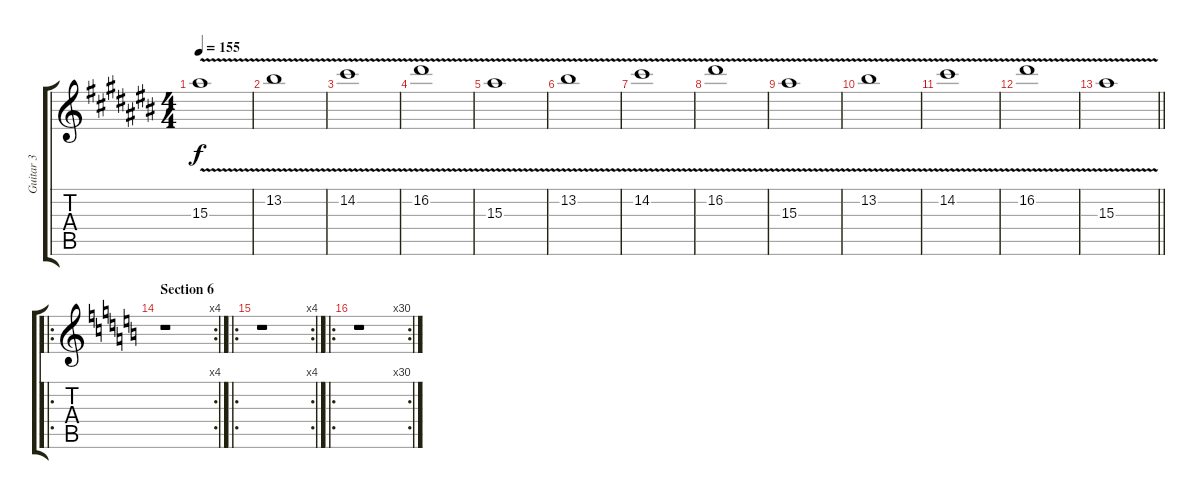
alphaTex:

\track ("Guitar 3" "Guitar 3") {instrument overdrivenguitar}
\staff {score tabs}
\tuning (E4 B3 G3 D3 A2 E2) {hide}
\ts (4 4)
\tempo 155
\clef g2
\ks c#
15.3{v}.1{dy f} |
13.2{v}.1 |
14.2{v}.1 |
16.2{v}.1 |
15.3{v}.1 |
13.2{v}.1 |
14.2{v}.1 |
16.2{v}.1 |
15.3{v}.1 |
13.2{v}.1 |
14.2{v}.1 |
16.2{v}.1 |
\barLineRight lightlight
15.3{v}.1 |
\ro
\rc 4
\section ("" "Section 6")
\ks c
r.1 |
\ro
\rc 4
r.1 |
\ro
\rc 30
r.1
